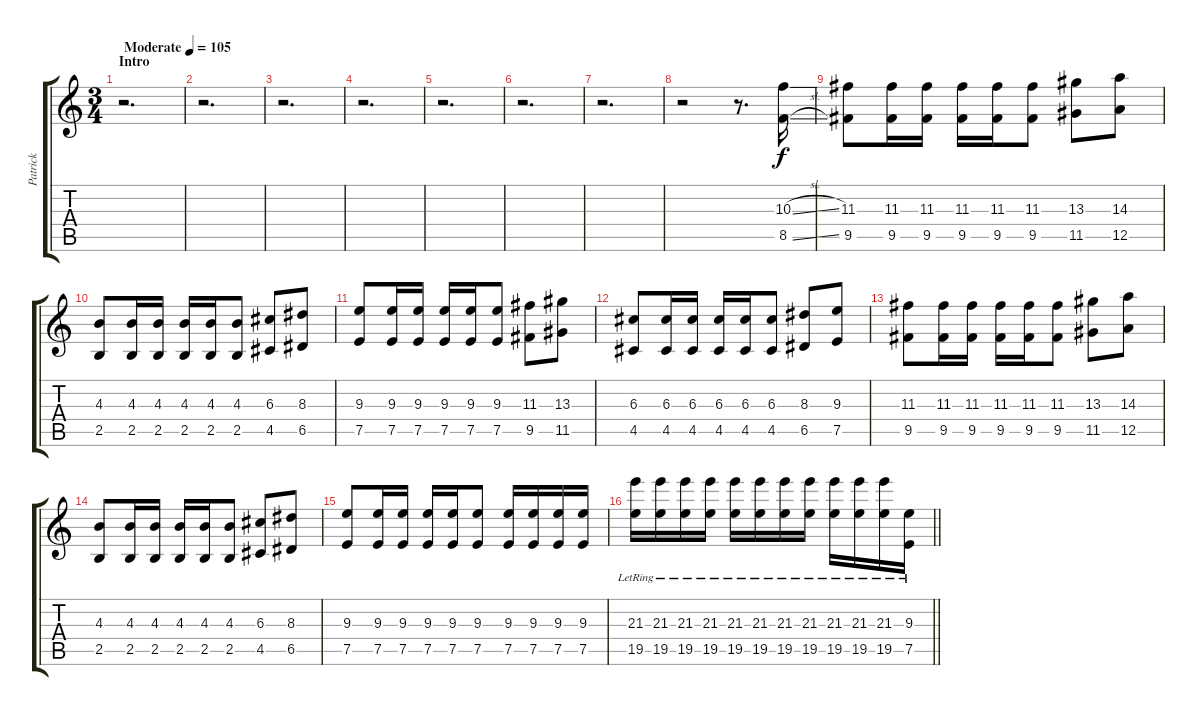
\track ("Patrick" "Patrick") {instrument distortionguitar}
\staff {score tabs}
\tuning (E4 B3 G3 D3 A2 E2) {hide}
\ts (3 4)
\section ("" "Intro")
\tempo (105 "Moderate")
\clef g2
\ks c
r.2{d dy f instrument distortionguitar} |
r.2{d} |
r.2{d} |
r.2{d} |
r.2{d} |
r.2{d} |
r.2{d} |
r.2 r.8{d} (10.3{sl} 8.5{sl}).16{volume 11 instrument distortionguitar} |
(11.3 9.5).8 (11.3 9.5).16 (11.3 9.5).16 (11.3 9.5).16 (11.3 9.5).16 (11.3 9.5).8 (13.3 11.5).8 (14.3 12.5).8 |
(4.3 2.5).8 (4.3 2.5).16 (4.3 2.5).16 (4.3 2.5).16 (4.3 2.5).16 (4.3 2.5).8 (6.3 4.5).8 (8.3 6.5).8 |
(9.3 7.5).8 (9.3 7.5).16 (9.3 7.5).16 (9.3 7.5).16 (9.3 7.5).16 (9.3 7.5).8 (11.3 9.5).8 (13.3 11.5).8 |
(6.3 4.5).8 (6.3 4.5).16 (6.3 4.5).16 (6.3 4.5).16 (6.3 4.5).16 (6.3 4.5).8 (8.3 6.5).8 (9.3 7.5).8 |
(11.3 9.5).8 (11.3 9.5).16 (11.3 9.5).16 (11.3 9.5).16 (11.3 9.5).16 (11.3 9.5).8 (13.3 11.5).8 (14.3 12.5).8 |
(4.3 2.5).8 (4.3 2.5).16 (4.3 2.5).16 (4.3 2.5).16 (4.3 2.5).16 (4.3 2.5).8 (6.3 4.5).8 (8.3 6.5).8 |
(9.3 7.5).8 (9.3 7.5).16 (9.3 7.5).16 (9.3 7.5).16 (9.3 7.5).16 (9.3 7.5).8 (9.3 7.5).16 (9.3 7.5).16 (9.3 7.5).16 (9.3 7.5).16 |
\barLineRight lightlight
(21.3{lr} 19.5{lr}).16 (21.3{lr} 19.5{lr}).16 (21.3{lr} 19.5{lr}).16 (21.3{lr} 19.5{lr}).16 (21.3{lr} 19.5{lr}).16 (21.3{lr} 19.5{lr}).16 (21.3{lr} 19.5{lr}).16 (21.3{lr} 19.5{lr}).16 (21.3{lr} 19.5{lr}).16 (21.3{lr} 19.5{lr}).16 (21.3{lr} 19.5{lr}).16 (9.3{sl lr} 7.5{sl lr}).16
